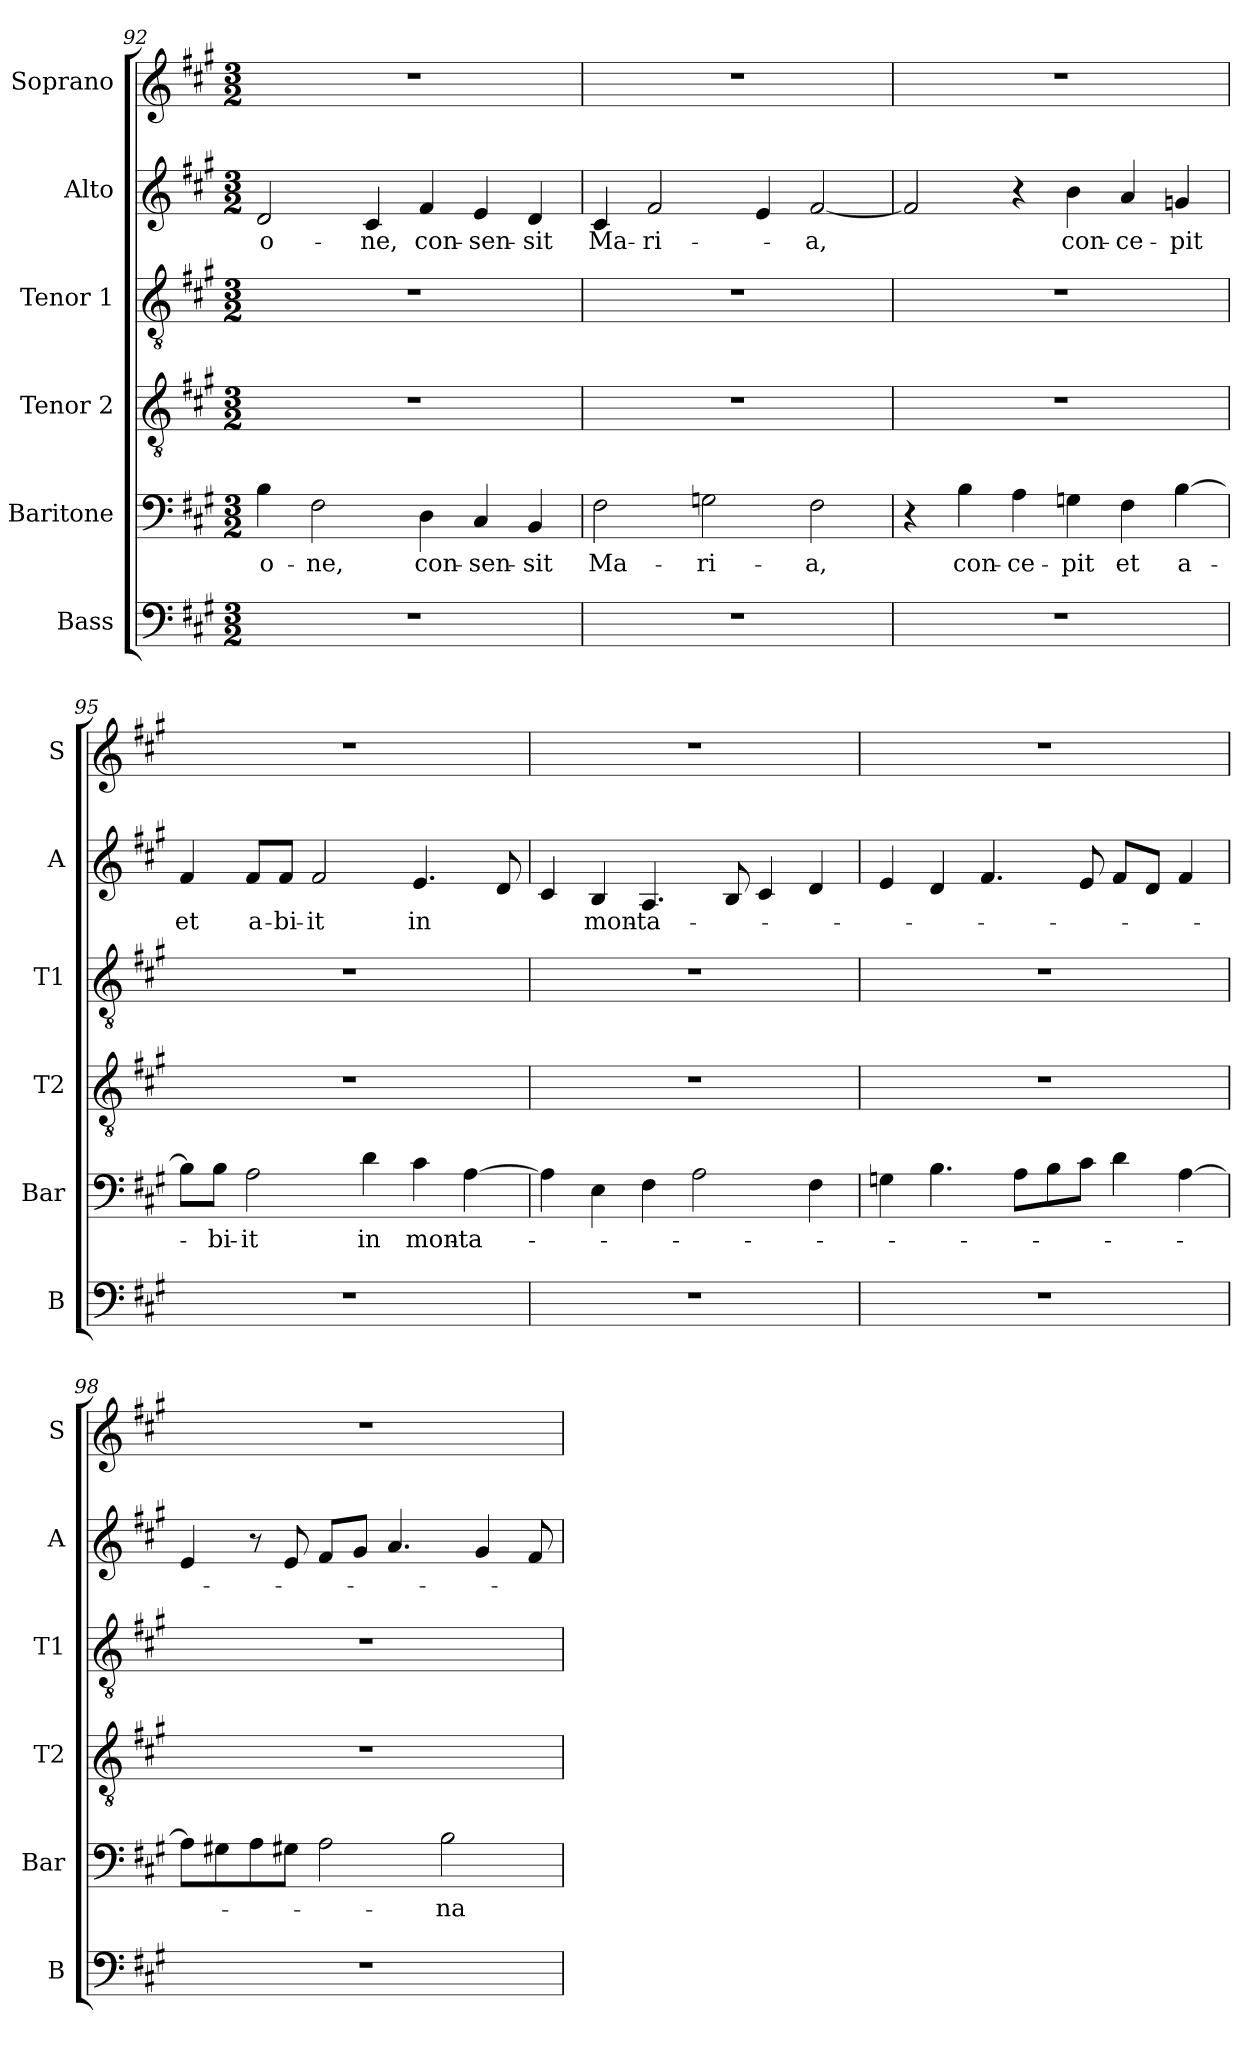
**kern	**kern	**text	**kern	**kern	**kern	**text	**kern
*part6	*part5	*part5	*part4	*part3	*part2	*part2	*part1
*staff6	*staff5	*staff5	*staff4	*staff3	*staff2	*staff2	*staff1
*I"Bass	*I"Baritone	*	*I"Tenor 2	*I"Tenor 1	*I"Alto	*	*I"Soprano
*I'B	*I'Bar	*	*I'T2	*I'T1	*I'A	*	*I'S
*clefF4	*clefF4	*	*clefGv2	*clefGv2	*clefG2	*	*clefG2
*k[f#c#g#]	*k[f#c#g#]	*	*k[f#c#g#]	*k[f#c#g#]	*k[f#c#g#]	*	*k[f#c#g#]
*M3/2	*M3/2	*	*M3/2	*M3/2	*M3/2	*	*M3/2
=92	=92	=92	=92	=92	=92	=92	=92
1.r	4B\	-o-	1.r	1.r	2d/	-o-	1.r
.	2F#\	-ne,	.	.	.	.	.
.	.	.	.	.	4c#/	-ne,	.
.	4D\	con-	.	.	4f#/	con-	.
.	4C#/	-sen-	.	.	4e/	-sen-	.
.	4BB/	-sit	.	.	4d/	-sit	.
=93	=93	=93	=93	=93	=93	=93	=93
1.r	2F#\	Ma-	1.r	1.r	4c#/	Ma-	1.r
.	.	.	.	.	2f#/	-ri-	.
.	2Gn\	-ri-	.	.	.	.	.
.	.	.	.	.	4e/	.	.
.	2F#\	-a,	.	.	[2f#/	-a,	.
=94	=94	=94	=94	=94	=94	=94	=94
1.r	4r	.	1.r	1.r	2f#/]	.	1.r
.	4B\	con-	.	.	.	.	.
.	4A\	-ce-	.	.	4r	.	.
.	4Gn\	-pit	.	.	4b\	con-	.
.	4F#\	et	.	.	4a/	-ce-	.
.	[4B\	a-	.	.	4gn/	-pit	.
=95	=95	=95	=95	=95	=95	=95	=95
1.r	8B\L]	.	1.r	1.r	4f#/	et	1.r
.	8B\J	-bi-	.	.	.	.	.
.	2A\	-it	.	.	8f#/L	a-	.
.	.	.	.	.	8f#/J	-bi-	.
.	.	.	.	.	2f#/	-it	.
.	4d\	in	.	.	.	.	.
.	4c#\	mon-	.	.	4.e/	in	.
.	[4A\	-ta-	.	.	.	.	.
.	.	.	.	.	8d/	.	.
=96	=96	=96	=96	=96	=96	=96	=96
1.r	4A\]	.	1.r	1.r	4c#/	.	1.r
.	4E\	.	.	.	4B/	mon-	.
.	4F#\	.	.	.	4.A/	-ta-	.
.	2A\	.	.	.	.	.	.
.	.	.	.	.	8B/	.	.
.	.	.	.	.	4c#/	.	.
.	4F#\	.	.	.	4d/	.	.
=97	=97	=97	=97	=97	=97	=97	=97
1.r	4Gn\	.	1.r	1.r	4e/	.	1.r
.	4.B\	.	.	.	4d/	.	.
.	.	.	.	.	4.f#/	.	.
.	8A\L	.	.	.	.	.	.
.	8B\	.	.	.	.	.	.
.	8c#\J	.	.	.	8e/	.	.
.	4d\	.	.	.	8f#/L	.	.
.	.	.	.	.	8d/J	.	.
.	[4A\	.	.	.	4f#/	.	.
=98	=98	=98	=98	=98	=98	=98	=98
1.r	8A\L]	.	1.r	1.r	4e/	.	1.r
.	8G#X\	.	.	.	.	.	.
.	8A\	.	.	.	8r	.	.
.	8G#X\J	.	.	.	8e/	.	.
.	2A\	.	.	.	8f#/L	.	.
.	.	.	.	.	8g#/J	.	.
.	.	.	.	.	4.a/	.	.
.	2B\	-na	.	.	.	.	.
.	.	.	.	.	4g#/	.	.
.	.	.	.	.	8f#/	.	.
=	=	=	=	=	=	=	=
*-	*-	*-	*-	*-	*-	*-	*-
